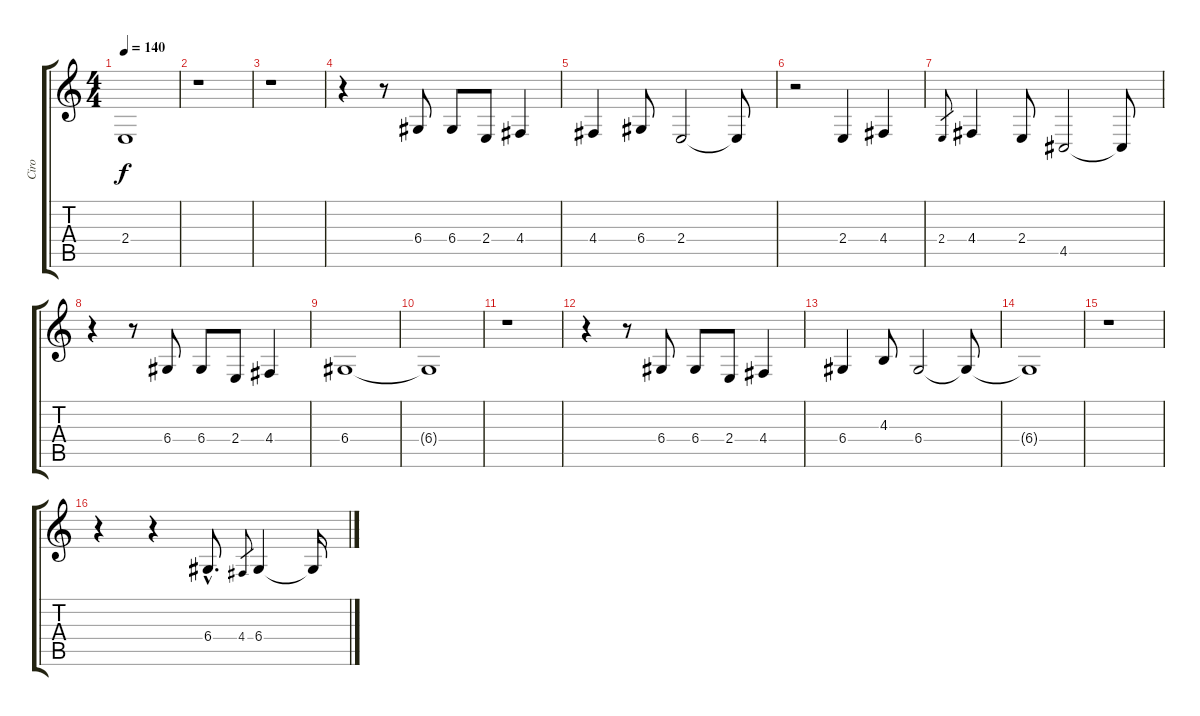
\track ("Ciro" "Ciro") {instrument lead8bassandlead}
\staff {score tabs}
\tuning (E4 B3 G3 D3 A2 E2) {hide}
\ts (4 4)
\tempo 140
\clef g2
\ks c
2.4.1{dy f} |
r.1 |
r.1 |
r.4 r.8 6.4.8 6.4.8 2.4.8 4.4.4 |
4.4.4 6.4.8 2.4.2 2.4{t}.8 |
r.2 2.4.4 4.4.4 |
2.4.8{gr} 4.4.4 2.4.8 4.5.2 4.5{t}.8 |
r.4 r.8 6.4.8 6.4.8 2.4.8 4.4.4 |
6.4.1 |
6.4{t}.1 |
r.1 |
r.4 r.8 6.4.8 6.4.8 2.4.8 4.4.4 |
6.4.4 4.3.8 6.4.2 6.4{t}.8 |
6.4{t}.1 |
r.1 |
r.4 r.4 6.4{hac}.8{d} 4.4.8{gr} 6.4.4 6.4{t}.16
